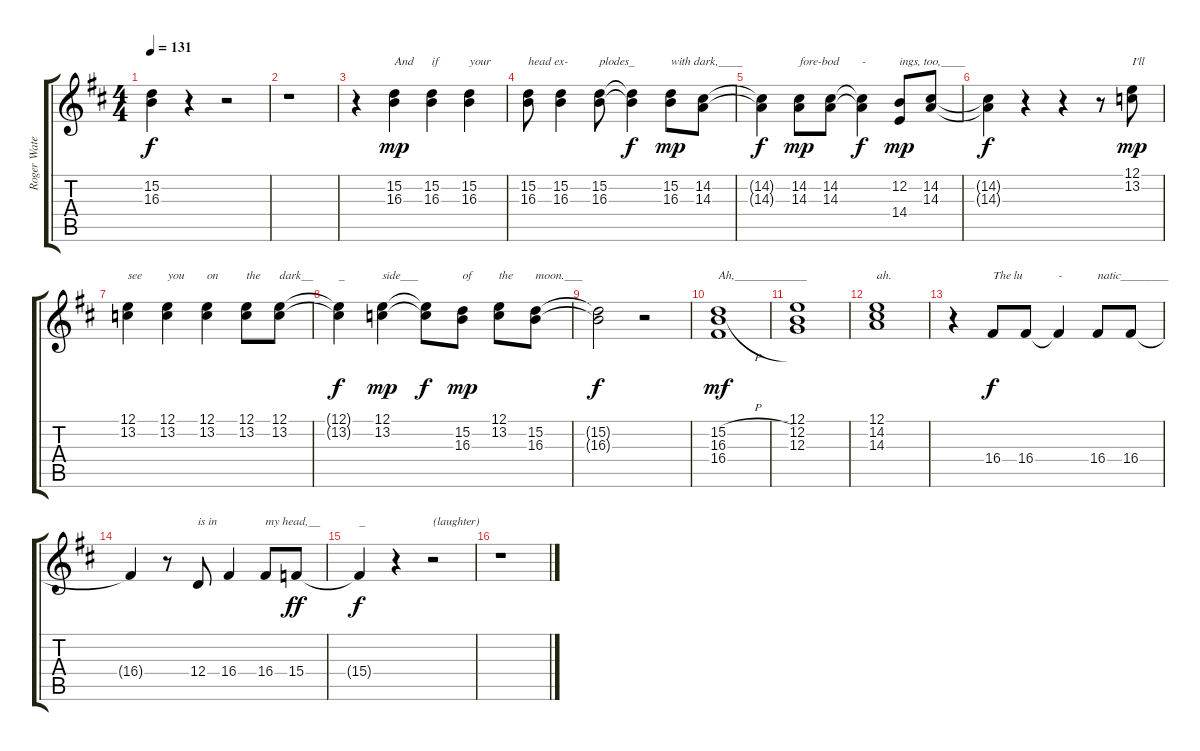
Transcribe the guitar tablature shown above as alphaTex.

\track ("Roger Waters and vocals" "Roger Wate") {instrument tenorsax}
\staff {score tabs}
\tuning (E4 B3 G3 D3 A2 E2) {hide}
\ts (4 4)
\tempo 131
\clef g2
\ks d
(15.2{t} 16.3{t}).4{dy f} r.4 r.2 |
r.1 |
r.4 (15.2 16.3).4{txt "And" dy mp} (15.2 16.3).4{txt "if"} (15.2 16.3).4{txt "your"} |
(15.2 16.3).8{txt "head ex-"} (15.2 16.3).4 (15.2 16.3).8{txt "plodes_"} (15.2{t} 16.3{t}).4{dy f} (15.2 16.3).8{txt "with dark,____" dy mp} (14.2 14.3).8 |
(14.2{t} 14.3{t}).4{dy f} (14.2 14.3).8{txt "fore-bod" dy mp} (14.2 14.3).8 (14.2{t} 14.3{t}).4{txt "-" dy f} (12.2 14.4).8{txt "ings, too,____" dy mp} (14.2 14.3).8 |
(14.2{t} 14.3{t}).4{dy f} r.4 r.4 r.8 (12.1 13.2).8{txt "I'll" dy mp} |
(12.1 13.2).4{txt "see"} (12.1 13.2).4{txt "you"} (12.1 13.2).4{txt "on"} (12.1 13.2).8{txt "the"} (12.1 13.2).8{txt "dark__"} |
(12.1{t} 13.2{t}).4{txt "_" dy f} (12.1 13.2).4{txt "side___" dy mp} (12.1{t} 13.2{t}).8{dy f} (15.2 16.3).8{txt "of" dy mp} (12.1 13.2).8{txt "the"} (15.2 16.3).8{txt "moon.___"} |
(15.2{t} 16.3{t}).2{dy f} r.2 |
(15.2{h} 16.3{h} 16.4).1{txt "Ah,____________" dy mf} |
(12.1 12.2 12.3).1 |
(12.1 14.2 14.3).1{txt "ah." volume 0} |
r.4{volume 13} 16.4.8{txt "The lu" dy f} 16.4.8 16.4{t}.4{txt "-"} 16.4.8{txt "natic________"} 16.4.8 |
16.4{t}.4 r.8 12.4.8{txt "is in"} 16.4.4 16.4.8{txt "my head,__"} 15.4.8{dy ff} |
15.4{t}.4{txt "_" dy f} r.4 r.2{txt "(laughter)"} |
r.1
